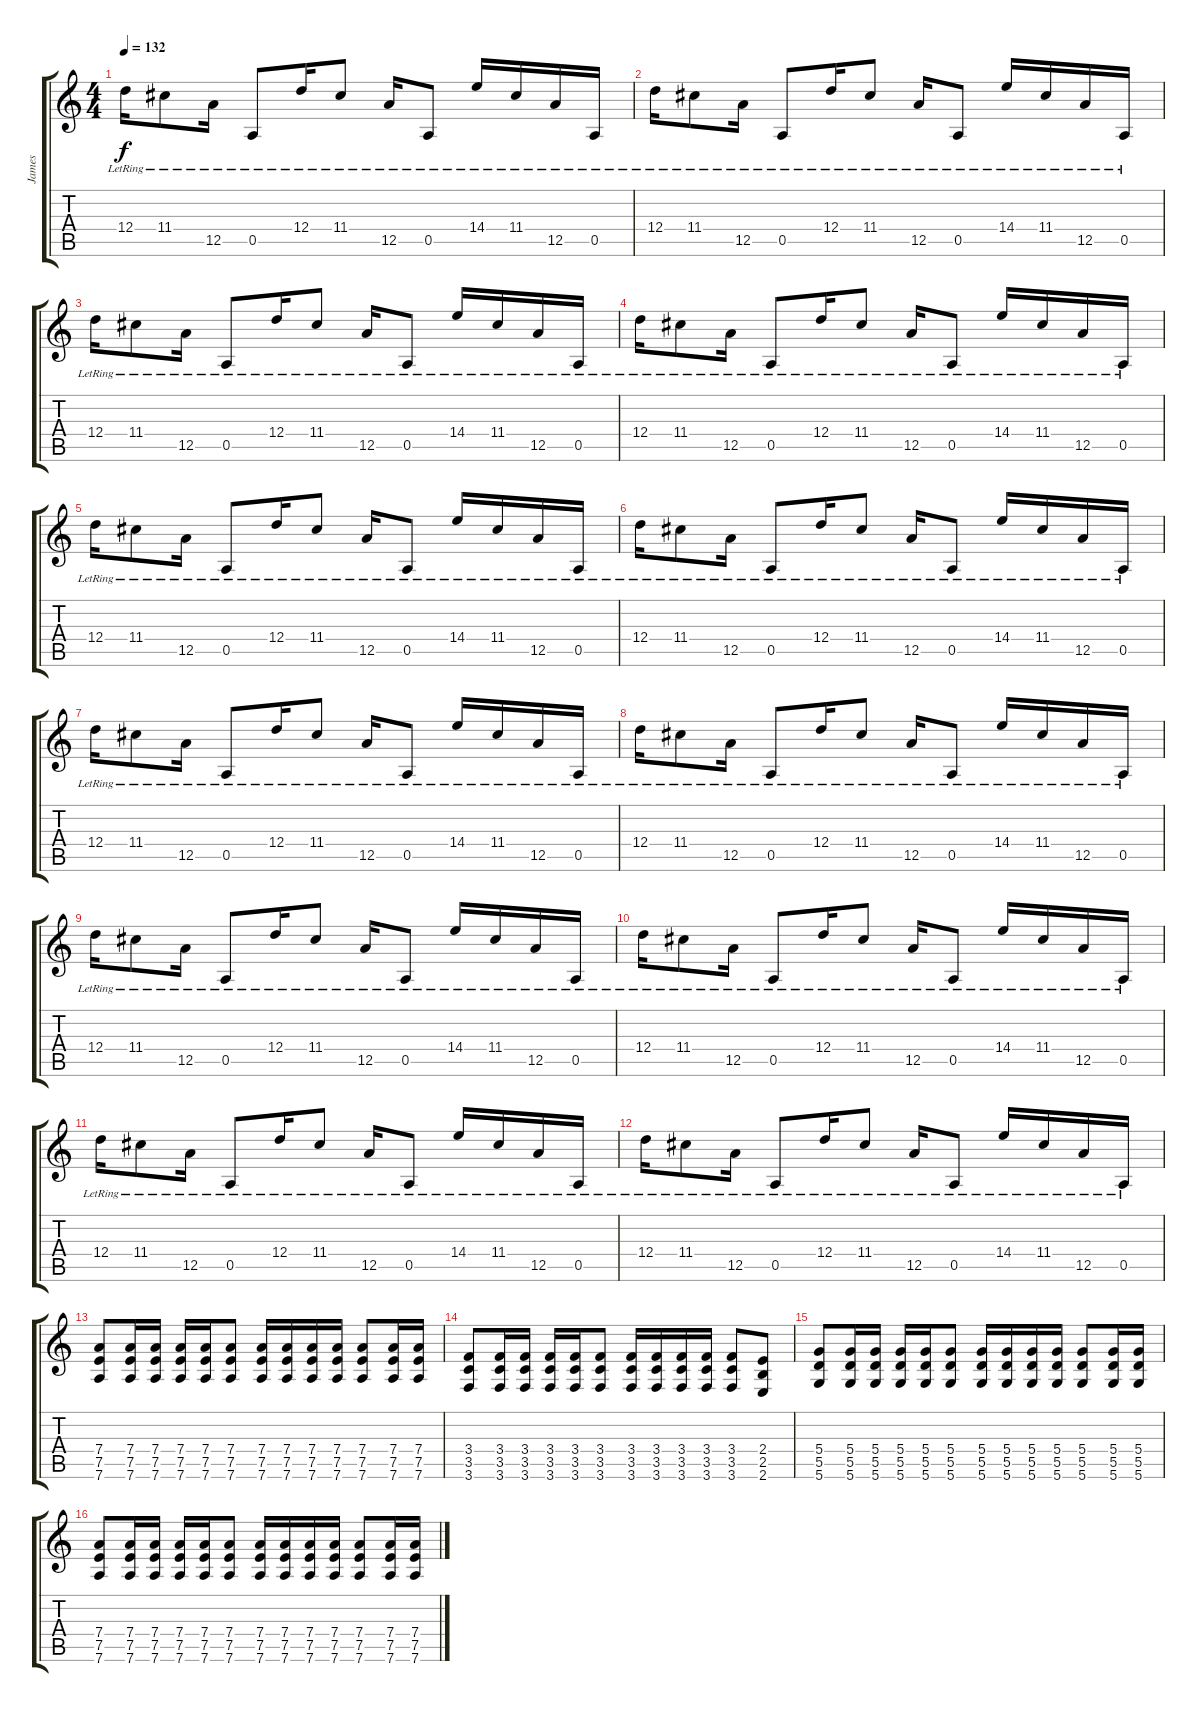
\track ("James" "James") {instrument distortionguitar}
\staff {score tabs}
\tuning (E4 B3 G3 D3 A2 D2) {hide}
\ts (4 4)
\tempo 132
\clef g2
\ks c
12.4{lr}.16{dy f} 11.4{lr}.8 12.5{lr}.16 0.5{lr}.8 12.4{lr}.16 11.4{lr}.8 12.5{lr}.16 0.5{lr}.8 14.4{lr}.16 11.4{lr}.16 12.5{lr}.16 0.5{lr}.16 |
12.4{lr}.16 11.4{lr}.8 12.5{lr}.16 0.5{lr}.8 12.4{lr}.16 11.4{lr}.8 12.5{lr}.16 0.5{lr}.8 14.4{lr}.16 11.4{lr}.16 12.5{lr}.16 0.5{lr}.16 |
12.4{lr}.16 11.4{lr}.8 12.5{lr}.16 0.5{lr}.8 12.4{lr}.16 11.4{lr}.8 12.5{lr}.16 0.5{lr}.8 14.4{lr}.16 11.4{lr}.16 12.5{lr}.16 0.5{lr}.16 |
12.4{lr}.16 11.4{lr}.8 12.5{lr}.16 0.5{lr}.8 12.4{lr}.16 11.4{lr}.8 12.5{lr}.16 0.5{lr}.8 14.4{lr}.16 11.4{lr}.16 12.5{lr}.16 0.5{lr}.16 |
12.4{lr}.16 11.4{lr}.8 12.5{lr}.16 0.5{lr}.8 12.4{lr}.16 11.4{lr}.8 12.5{lr}.16 0.5{lr}.8 14.4{lr}.16 11.4{lr}.16 12.5{lr}.16 0.5{lr}.16 |
12.4{lr}.16 11.4{lr}.8 12.5{lr}.16 0.5{lr}.8 12.4{lr}.16 11.4{lr}.8 12.5{lr}.16 0.5{lr}.8 14.4{lr}.16 11.4{lr}.16 12.5{lr}.16 0.5{lr}.16 |
12.4{lr}.16 11.4{lr}.8 12.5{lr}.16 0.5{lr}.8 12.4{lr}.16 11.4{lr}.8 12.5{lr}.16 0.5{lr}.8 14.4{lr}.16 11.4{lr}.16 12.5{lr}.16 0.5{lr}.16 |
12.4{lr}.16 11.4{lr}.8 12.5{lr}.16 0.5{lr}.8 12.4{lr}.16 11.4{lr}.8 12.5{lr}.16 0.5{lr}.8 14.4{lr}.16 11.4{lr}.16 12.5{lr}.16 0.5{lr}.16 |
12.4{lr}.16 11.4{lr}.8 12.5{lr}.16 0.5{lr}.8 12.4{lr}.16 11.4{lr}.8 12.5{lr}.16 0.5{lr}.8 14.4{lr}.16 11.4{lr}.16 12.5{lr}.16 0.5{lr}.16 |
12.4{lr}.16 11.4{lr}.8 12.5{lr}.16 0.5{lr}.8 12.4{lr}.16 11.4{lr}.8 12.5{lr}.16 0.5{lr}.8 14.4{lr}.16 11.4{lr}.16 12.5{lr}.16 0.5{lr}.16 |
12.4{lr}.16 11.4{lr}.8 12.5{lr}.16 0.5{lr}.8 12.4{lr}.16 11.4{lr}.8 12.5{lr}.16 0.5{lr}.8 14.4{lr}.16 11.4{lr}.16 12.5{lr}.16 0.5{lr}.16 |
12.4{lr}.16 11.4{lr}.8 12.5{lr}.16 0.5{lr}.8 12.4{lr}.16 11.4{lr}.8 12.5{lr}.16 0.5{lr}.8 14.4{lr}.16 11.4{lr}.16 12.5{lr}.16 0.5{lr}.16 |
(7.4 7.5 7.6).8{instrument distortionguitar} (7.4 7.5 7.6).16 (7.4 7.5 7.6).16 (7.4 7.5 7.6).16 (7.4 7.5 7.6).16 (7.4 7.5 7.6).8 (7.4 7.5 7.6).16 (7.4 7.5 7.6).16 (7.4 7.5 7.6).16 (7.4 7.5 7.6).16 (7.4 7.5 7.6).8 (7.4 7.5 7.6).16 (7.4 7.5 7.6).16 |
(3.4 3.5 3.6).8 (3.4 3.5 3.6).16 (3.4 3.5 3.6).16 (3.4 3.5 3.6).16 (3.4 3.5 3.6).16 (3.4 3.5 3.6).8 (3.4 3.5 3.6).16 (3.4 3.5 3.6).16 (3.4 3.5 3.6).16 (3.4 3.5 3.6).16 (3.4 3.5 3.6).8 (2.4 2.5 2.6).8 |
(5.4 5.5 5.6).8 (5.4 5.5 5.6).16 (5.4 5.5 5.6).16 (5.4 5.5 5.6).16 (5.4 5.5 5.6).16 (5.4 5.5 5.6).8 (5.4 5.5 5.6).16 (5.4 5.5 5.6).16 (5.4 5.5 5.6).16 (5.4 5.5 5.6).16 (5.4 5.5 5.6).8 (5.4 5.5 5.6).16 (5.4 5.5 5.6).16 |
(7.4 7.5 7.6).8 (7.4 7.5 7.6).16 (7.4 7.5 7.6).16 (7.4 7.5 7.6).16 (7.4 7.5 7.6).16 (7.4 7.5 7.6).8 (7.4 7.5 7.6).16 (7.4 7.5 7.6).16 (7.4 7.5 7.6).16 (7.4 7.5 7.6).16 (7.4 7.5 7.6).8 (7.4 7.5 7.6).16 (7.4 7.5 7.6).16
